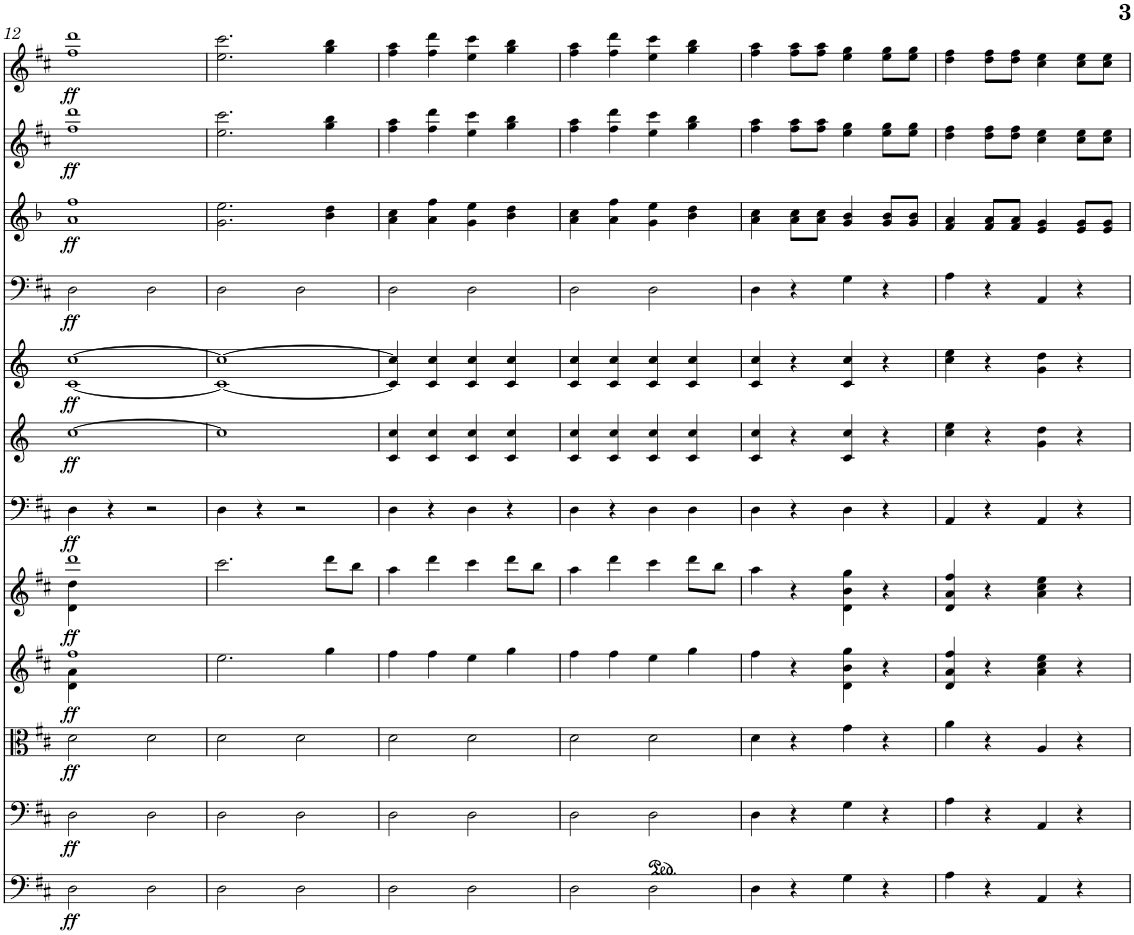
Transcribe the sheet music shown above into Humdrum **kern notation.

**kern	**dynam	**kern	**dynam	**kern	**dynam	**kern	**dynam	**kern	**dynam	**kern	**dynam	**kern	**dynam	**kern	**dynam	**kern	**dynam	**kern	**dynam	**kern	**dynam	**kern	**dynam
*part12	*part12	*part11	*part11	*part10	*part10	*part9	*part9	*part8	*part8	*part7	*part7	*part6	*part6	*part5	*part5	*part4	*part4	*part3	*part3	*part2	*part2	*part1	*part1
*staff12	*staff12	*staff11	*staff11	*staff10	*staff10	*staff9	*staff9	*staff8	*staff8	*staff7	*staff7	*staff6	*staff6	*staff5	*staff5	*staff4	*staff4	*staff3	*staff3	*staff2	*staff2	*staff1	*staff1
*I"Voice	*	*I"Voice	*	*I"Voice	*	*I"Voice	*	*I"Voice	*	*I"Voice	*	*I"Voice	*	*I"Voice	*	*I"Voice	*	*I"Voice	*	*I"Voice	*	*I"Voice	*
*I'V	*	*I'V	*	*I'V	*	*I'V	*	*I'V	*	*I'V	*	*I'V	*	*I'V	*	*I'V	*	*I'V	*	*I'V	*	*I'V	*
!!LO:PB:g=z
*clefF4	*	*clefF4	*	*clefC3	*	*clefG2	*	*clefG2	*	*clefF4	*	*clefG2	*	*clefG2	*	*clefF4	*	*clefG2	*	*clefG2	*	*clefG2	*
*k[f#c#]	*	*k[f#c#]	*	*k[f#c#]	*	*k[f#c#]	*	*k[f#c#]	*	*k[f#c#]	*	*k[]	*	*k[]	*	*k[f#c#]	*	*k[b-]	*	*k[f#c#]	*	*k[f#c#]	*
*M4/4	*	*M4/4	*	*M4/4	*	*M4/4	*	*M4/4	*	*M4/4	*	*M4/4	*	*M4/4	*	*M4/4	*	*M4/4	*	*M4/4	*	*M4/4	*
*met(c)	*	*met(c)	*	*met(c)	*	*met(c)	*	*met(c)	*	*met(c)	*	*met(c)	*	*met(c)	*	*met(c)	*	*met(c)	*	*met(c)	*	*met(c)	*
=12	=12	=12	=12	=12	=12	=12	=12	=12	=12	=12	=12	=12	=12	=12	=12	=12	=12	=12	=12	=12	=12	=12	=12
*	*	*	*	*	*	*^	*	*^	*	*	*	*	*	*^	*	*	*	*^	*	*^	*	*^	*
!	!LO:DY:b	!	!LO:DY:b	!	!LO:DY:b	!	!	!LO:DY:b	!	!	!LO:DY:b	!	!LO:DY:b	!	!LO:DY:b	!	!	!LO:DY:b	!	!LO:DY:b	!	!	!LO:DY:b	!	!	!LO:DY:b	!	!	!LO:DY:b
2D\	ff	2D\	ff	2d\	ff	1ff#	4d\ 4a\	ff	1ddd	4d\ 4dd\	ff	4D\	ff	[>1cc	ff	[>1cc	[<1c	ff	2D\	ff	1ff	1a	ff	1ddd	1ff#	ff	1ddd	1ff#	ff
.	.	.	.	.	.	.	2.ryy	.	.	2.ryy	.	4r	.	.	.	.	.	.	.	.	.	.	.	.	.	.	.	.	.
2D\	.	2D\	.	2d\	.	.	.	.	.	.	.	2r	.	.	.	.	.	.	2D\	.	.	.	.	.	.	.	.	.	.
*	*	*	*	*	*	*v	*v	*	*	*	*	*	*	*	*	*	*	*	*	*	*v	*v	*	*v	*v	*	*v	*v	*
*	*	*	*	*	*	*	*	*v	*v	*	*	*	*	*	*	*	*	*	*	*	*	*	*	*	*
=13	=13	=13	=13	=13	=13	=13	=13	=13	=13	=13	=13	=13	=13	=13	=13	=13	=13	=13	=13	=13	=13	=13	=13	=13
2D\	.	2D\	.	2d\	.	2.ee\	.	2.ccc#\	.	4D\	.	1cc]	.	1cc_	1c_	.	2D\	.	2.g\ 2.ee\	.	2.ee\ 2.ccc#\	.	2.ee\ 2.ccc#\	.
.	.	.	.	.	.	.	.	.	.	4r	.	.	.	.	.	.	.	.	.	.	.	.	.	.
2D\	.	2D\	.	2d\	.	.	.	.	.	2r	.	.	.	.	.	.	2D\	.	.	.	.	.	.	.
.	.	.	.	.	.	4gg\	.	8ddd\L	.	.	.	.	.	.	.	.	.	.	4b-\ 4dd\	.	4gg\ 4bb\	.	4gg\ 4bb\	.
.	.	.	.	.	.	.	.	8bb\J	.	.	.	.	.	.	.	.	.	.	.	.	.	.	.	.
=14	=14	=14	=14	=14	=14	=14	=14	=14	=14	=14	=14	=14	=14	=14	=14	=14	=14	=14	=14	=14	=14	=14	=14	=14
2D\	.	2D\	.	2d\	.	4ff#\	.	4aa\	.	4D\	.	4c/ 4cc/	.	4cc/]	4c/]	.	2D\	.	4a\ 4cc\	.	4ff#\ 4aa\	.	4ff#\ 4aa\	.
.	.	.	.	.	.	4ff#\	.	4ddd\	.	4r	.	4c/ 4cc/	.	2.ryy	4c/ 4cc/	.	.	.	4a\ 4ff\	.	4ff#\ 4ddd\	.	4ff#\ 4ddd\	.
2D\	.	2D\	.	2d\	.	4ee\	.	4ccc#\	.	4D\	.	4c/ 4cc/	.	.	4c/ 4cc/	.	2D\	.	4g\ 4ee\	.	4ee\ 4ccc#\	.	4ee\ 4ccc#\	.
.	.	.	.	.	.	4gg\	.	8ddd\L	.	4r	.	4c/ 4cc/	.	.	4c/ 4cc/	.	.	.	4b-\ 4dd\	.	4gg\ 4bb\	.	4gg\ 4bb\	.
.	.	.	.	.	.	.	.	8bb\J	.	.	.	.	.	.	.	.	.	.	.	.	.	.	.	.
*	*	*	*	*	*	*	*	*	*	*	*	*	*	*v	*v	*	*	*	*	*	*	*	*	*
=15	=15	=15	=15	=15	=15	=15	=15	=15	=15	=15	=15	=15	=15	=15	=15	=15	=15	=15	=15	=15	=15	=15	=15
2D\	.	2D\	.	2d\	.	4ff#\	.	4aa\	.	4D\	.	4c/ 4cc/	.	4c/ 4cc/	.	2D\	.	4a\ 4cc\	.	4ff#\ 4aa\	.	4ff#\ 4aa\	.
.	.	.	.	.	.	4ff#\	.	4ddd\	.	4r	.	4c/ 4cc/	.	4c/ 4cc/	.	.	.	4a\ 4ff\	.	4ff#\ 4ddd\	.	4ff#\ 4ddd\	.
2D\	.	2D\	.	2d\	.	4ee\	.	4ccc#\	.	4D\	.	4c/ 4cc/	.	4c/ 4cc/	.	2D\	.	4g\ 4ee\	.	4ee\ 4ccc#\	.	4ee\ 4ccc#\	.
.	.	.	.	.	.	4gg\	.	8ddd\L	.	4D\	.	4c/ 4cc/	.	4c/ 4cc/	.	.	.	4b-\ 4dd\	.	4gg\ 4bb\	.	4gg\ 4bb\	.
.	.	.	.	.	.	.	.	8bb\J	.	.	.	.	.	.	.	.	.	.	.	.	.	.	.
=16	=16	=16	=16	=16	=16	=16	=16	=16	=16	=16	=16	=16	=16	=16	=16	=16	=16	=16	=16	=16	=16	=16	=16
4D\	.	4D\	.	4d\	.	4ff#\	.	4aa\	.	4D\	.	4c/ 4cc/	.	4c/ 4cc/	.	4D\	.	4a\ 4cc\	.	4ff#\ 4aa\	.	4ff#\ 4aa\	.
4r	.	4r	.	4r	.	4r	.	4r	.	4r	.	4r	.	4r	.	4r	.	8a\ 8cc\L	.	8ff#\ 8aa\L	.	8ff#\ 8aa\L	.
.	.	.	.	.	.	.	.	.	.	.	.	.	.	.	.	.	.	8a\ 8cc\J	.	8ff#\ 8aa\J	.	8ff#\ 8aa\J	.
4G\	.	4G\	.	4g\	.	4d\ 4b\ 4gg\	.	4d\ 4b\ 4gg\	.	4D\	.	4c/ 4cc/	.	4c/ 4cc/	.	4G\	.	4g/ 4b-/	.	4ee\ 4gg\	.	4ee\ 4gg\	.
4r	.	4r	.	4r	.	4r	.	4r	.	4r	.	4r	.	4r	.	4r	.	8g/ 8b-/L	.	8ee\ 8gg\L	.	8ee\ 8gg\L	.
.	.	.	.	.	.	.	.	.	.	.	.	.	.	.	.	.	.	8g/ 8b-/J	.	8ee\ 8gg\J	.	8ee\ 8gg\J	.
=17	=17	=17	=17	=17	=17	=17	=17	=17	=17	=17	=17	=17	=17	=17	=17	=17	=17	=17	=17	=17	=17	=17	=17
4A\	.	4A\	.	4a\	.	4d/ 4a/ 4ff#/	.	4d/ 4a/ 4ff#/	.	4AA/	.	4cc\ 4ee\	.	4cc\ 4ee\	.	4A\	.	4f/ 4a/	.	4dd\ 4ff#\	.	4dd\ 4ff#\	.
4r	.	4r	.	4r	.	4r	.	4r	.	4r	.	4r	.	4r	.	4r	.	8f/ 8a/L	.	8dd\ 8ff#\L	.	8dd\ 8ff#\L	.
.	.	.	.	.	.	.	.	.	.	.	.	.	.	.	.	.	.	8f/ 8a/J	.	8dd\ 8ff#\J	.	8dd\ 8ff#\J	.
4AA/	.	4AA/	.	4A/	.	4a\ 4cc#\ 4ee\	.	4a\ 4cc#\ 4ee\	.	4AA/	.	4g\ 4dd\	.	4g\ 4dd\	.	4AA/	.	4e/ 4g/	.	4cc#\ 4ee\	.	4cc#\ 4ee\	.
4r	.	4r	.	4r	.	4r	.	4r	.	4r	.	4r	.	4r	.	4r	.	8e/ 8g/L	.	8cc#\ 8ee\L	.	8cc#\ 8ee\L	.
.	.	.	.	.	.	.	.	.	.	.	.	.	.	.	.	.	.	8e/ 8g/J	.	8cc#\ 8ee\J	.	8cc#\ 8ee\J	.
=	=	=	=	=	=	=	=	=	=	=	=	=	=	=	=	=	=	=	=	=	=	=	=
*-	*-	*-	*-	*-	*-	*-	*-	*-	*-	*-	*-	*-	*-	*-	*-	*-	*-	*-	*-	*-	*-	*-	*-
